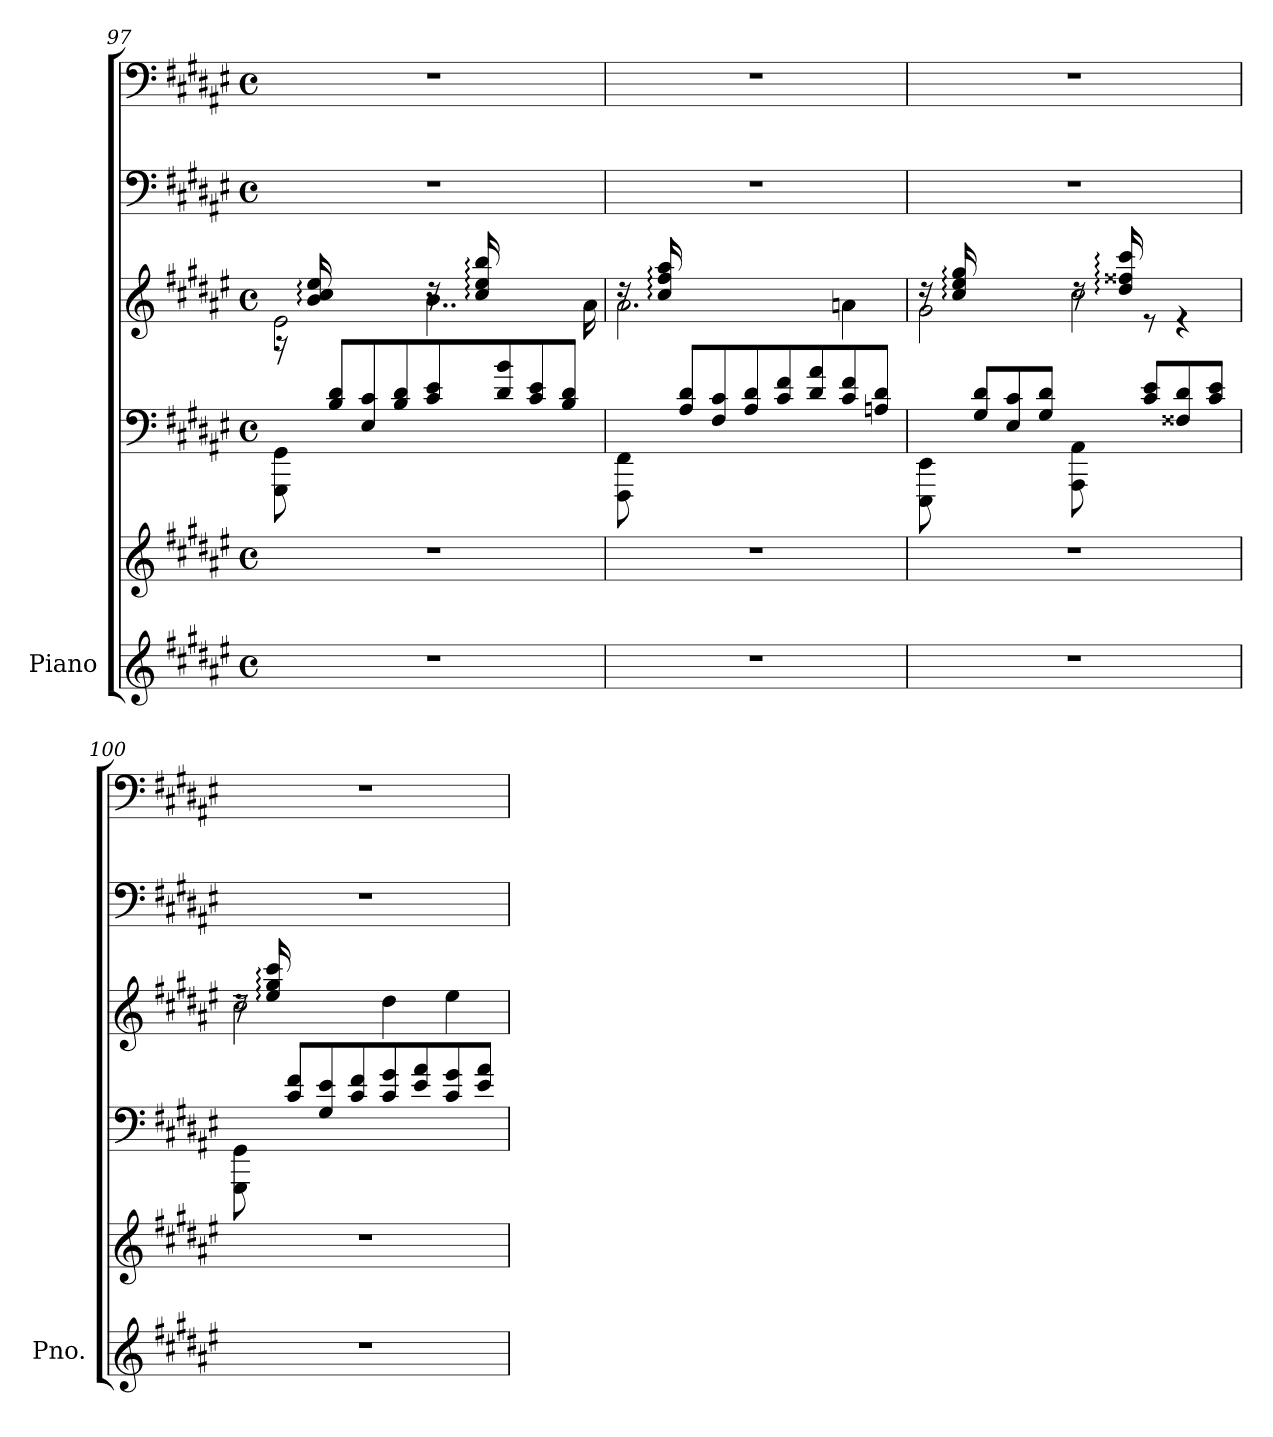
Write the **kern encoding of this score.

**kern	**kern	**kern	**kern	**kern	**kern
*part1	*part1	*part1	*part1	*part1	*part1
*staff6	*staff5	*staff4	*staff3	*staff2	*staff1
*I"Piano	*	*	*	*	*
*I'Pno.	*	*	*	*	*
!!LO:LB:g=z
*clefG2	*clefG2	*clefF4	*clefG2	*clefF4	*clefF4
*k[f#c#g#d#a#e#]	*k[f#c#g#d#a#e#]	*k[f#c#g#d#a#e#]	*k[f#c#g#d#a#e#]	*k[f#c#g#d#a#e#]	*k[f#c#g#d#a#e#]
*M4/4	*M4/4	*M4/4	*M4/4	*M4/4	*M4/4
*met(c)	*met(c)	*met(c)	*met(c)	*met(c)	*met(c)
=97	=97	=97	=97	=97	=97
*	*	*	*^	*	*
1r	1r	8GGG#\ 8GG#\	2e#\	16r	1r	1r
.	.	.	.	16b/: 16cc#/: 16ee#/:	.	.
.	.	8B/ 8d#/L	.	8ryy	.	.
.	.	8E#/ 8c#/	.	4ryy	.	.
.	.	8B/ 8d#/	.	.	.	.
.	.	8c#/ 8e#/	4..b\	16rdd	.	.
.	.	.	.	16cc#/: 16ee#/: 16bb/:	.	.
.	.	8d#/ 8b/	.	8ryy	.	.
.	.	8c#/ 8e#/	.	4ryy	.	.
.	.	8B/ 8d#/J	.	.	.	.
.	.	.	16a#\	.	.	.
=98	=98	=98	=98	=98	=98	=98
1r	1r	8FFF#\ 8FF#\	2.a#\	16rdd	1r	1r
.	.	.	.	16cc#/: 16ff#/: 16aa#/:	.	.
.	.	8A#/ 8d#/L	.	8ryy	.	.
.	.	8F#/ 8c#/	.	2ryy	.	.
.	.	8A#/ 8d#/	.	.	.	.
.	.	8c#/ 8f#/	.	.	.	.
.	.	8d#/ 8a#/	.	.	.	.
.	.	8c#/ 8f#/	4an\	4ryy	.	.
.	.	8An/ 8d#/J	.	.	.	.
=99	=99	=99	=99	=99	=99	=99
1r	1r	8EEE#\ 8EE#\	2g#\	16rdd	1r	1r
.	.	.	.	16cc#/: 16ee#/: 16gg#/:	.	.
.	.	8G#/ 8d#/L	.	8ryy	.	.
.	.	8E#/ 8c#/	.	4ryy	.	.
.	.	8G#/ 8d#/J	.	.	.	.
.	.	8AAA#\ 8AA#\	2cc#\	16rdd	.	.
.	.	.	.	16dd#/: 16ff##X/: 16ccc#/:	.	.
.	.	8c#/ 8e#/L	.	8r	.	.
.	.	8F##X/ 8d#/	.	4r	.	.
.	.	8c#/ 8e#/J	.	.	.	.
=100	=100	=100	=100	=100	=100	=100
1r	1r	8GGG#\ 8GG#\	2cc#~\	16rdd	1r	1r
.	.	.	.	16ee#/: 16gg#/: 16ccc#/:	.	.
.	.	8c#/ 8f#/L	.	8ryy	.	.
.	.	8G#/ 8e#/	.	2ryy	.	.
.	.	8c#/ 8f#/	.	.	.	.
.	.	8c#/ 8g#/	4dd#\	.	.	.
.	.	8e#/ 8a#/	.	.	.	.
.	.	8c#/ 8g#/	4ee#\	4ryy	.	.
.	.	8e#/ 8a#/J	.	.	.	.
*	*	*	*v	*v	*	*
=	=	=	=	=	=
*-	*-	*-	*-	*-	*-
